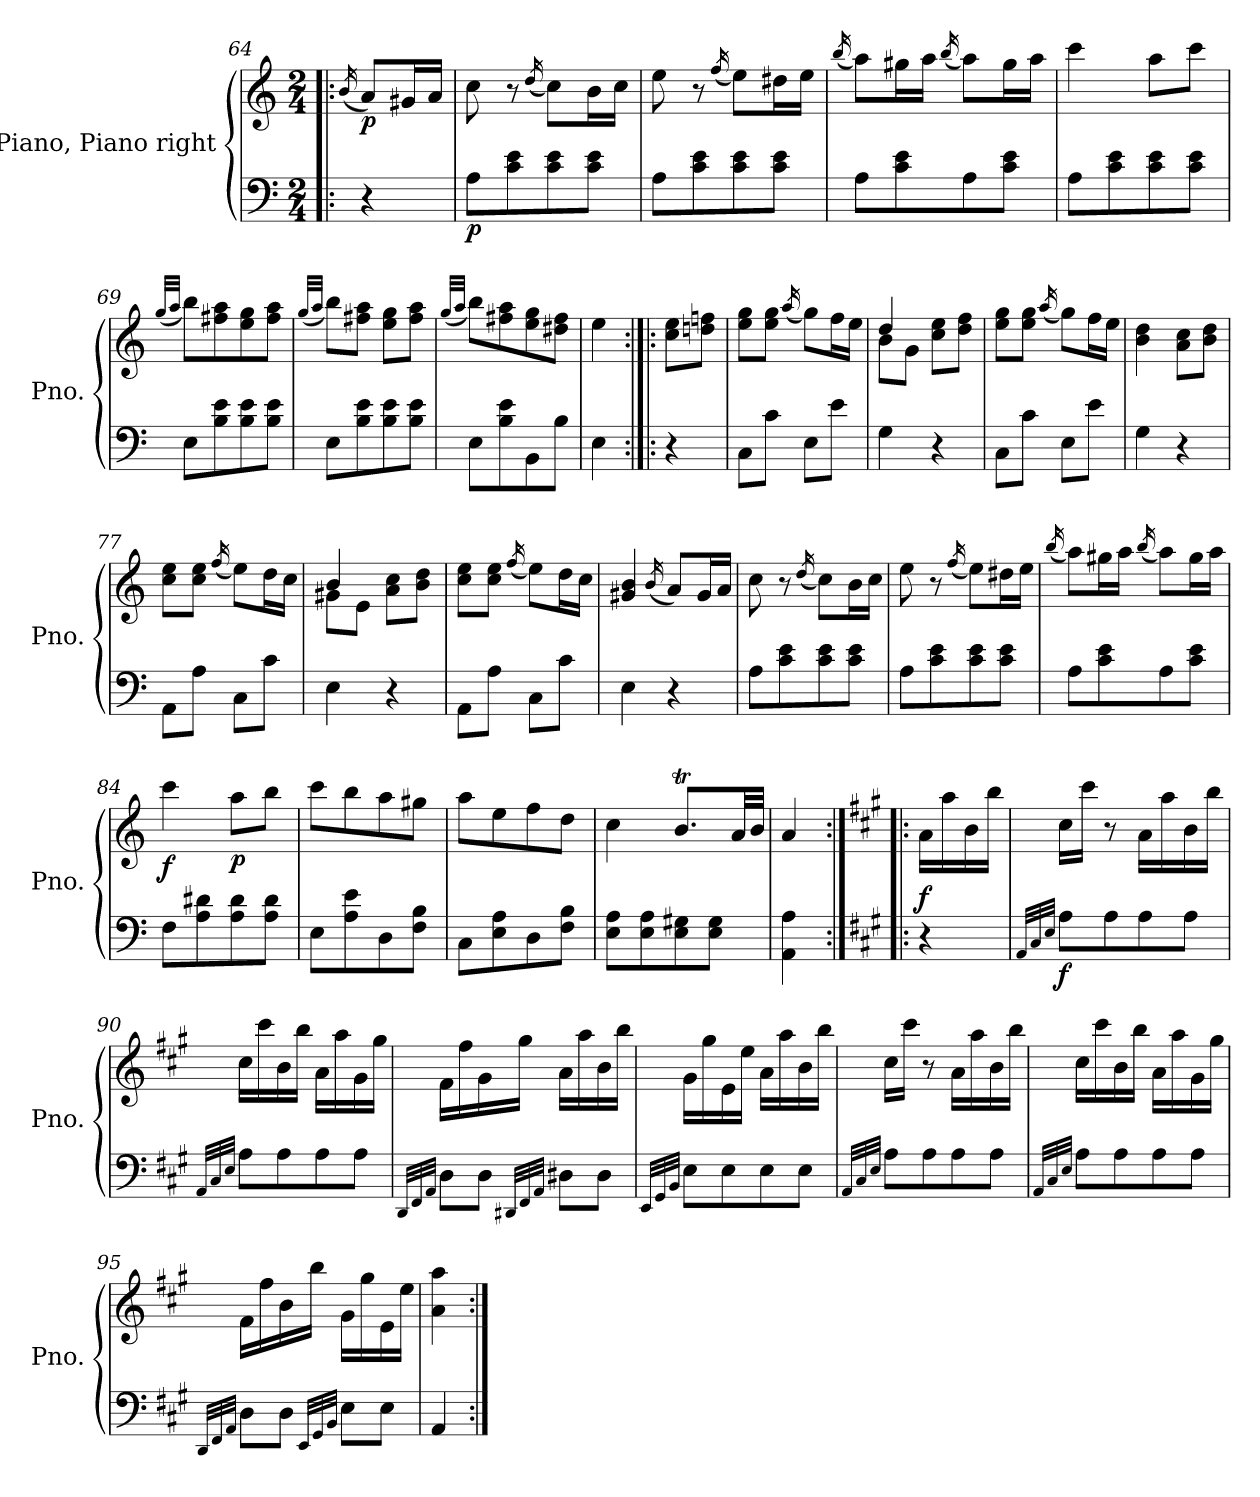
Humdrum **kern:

**kern	**kern	**dynam
*part1	*part1	*part1
*staff2	*staff1	*staff1/2
*I"Piano, Piano right	*	*
*I'Pno.	*	*
*clefF4	*clefG2	*
*k[]	*k[]	*
*M2/4	*M2/4	*
=64X6!|:	=64X6!|:	=64X6!|:
.	(<16qb/	.
!	!	!LO:DY:b
4r	8a/L)	p
.	16g#X/L	.
.	16a/JJ	.
=65	=65	=65
!	!	!LO:DY:b=2
8A\L	8cc\	p
8c\ 8e\	8r	.
.	(<16qdd/	.
8c\ 8e\	8cc\L)	.
8c\ 8e\J	16b\L	.
.	16cc\JJ	.
=66	=66	=66
8A\L	8ee\	.
8c\ 8e\	8r	.
.	(<16qff/	.
8c\ 8e\	8ee\L)	.
8c\ 8e\J	16dd#X\L	.
.	16ee\JJ	.
!!LO:LB:g=z
=67	=67	=67
.	(<16qbb/	.
8A\L	8aa\L)	.
8c\ 8e\	16gg#X\L	.
.	16aa\JJ	.
.	(<16qbb/	.
8A\	8aa\L)	.
8c\ 8e\J	16gg#\L	.
.	16aa\JJ	.
=68	=68	=68
8A\L	4ccc\	.
8c\ 8e\	.	.
8c\ 8e\	8aa\L	.
8c\ 8e\J	8ccc\J	.
=69	=69	=69
.	(<32qgg/LLL	.
.	32qaa/JJJ	.
8E\L	8bb\L)	.
8B\ 8e\	8ff#X\ 8aa\	.
8B\ 8e\	8ee\ 8gg\	.
8B\ 8e\J	8ff#\ 8aa\J	.
=70	=70	=70
.	(<32qgg/LLL	.
.	32qaa/JJJ	.
8E\L	8bb\L)	.
8B\ 8e\	8ff#X\ 8aa\J	.
8B\ 8e\	8ee\ 8gg\L	.
8B\ 8e\J	8ff#\ 8aa\J	.
=71	=71	=71
.	(<32qgg/LLL	.
.	32qaa/JJJ	.
8E\L	8bb\L)	.
8B\ 8e\	8ff#X\ 8aa\	.
8BB\	8ee\ 8gg\	.
8B\J	8dd#X\ 8ff#\J	.
=72	=72	=72
4E\	4ee\	.
=72X7:|!|:	=72X7:|!|:	=72X7:|!|:
4r	8cc\ 8ee\L	.
.	8ddn\ 8ffn\J	.
!!LO:LB:g=z
=73	=73	=73
8C\L	8ee\ 8gg\L	.
8c\J	8ee\ 8gg\J	.
.	(<16qaa/	.
8E\L	8gg\L)	.
8e\J	16ff\L	.
.	16ee\JJ	.
=74	=74	=74
*	*^	*
4G\	4dd/	8b\L	.
.	.	8g\J	.
4r	8cc\ 8ee\L	4ryy	.
.	8dd\ 8ff\J	.	.
*	*v	*v	*
=75	=75	=75
8C\L	8ee\ 8gg\L	.
8c\J	8ee\ 8gg\J	.
.	(<16qaa/	.
8E\L	8gg\L)	.
8e\J	16ff\L	.
.	16ee\JJ	.
=76	=76	=76
4G\	4b\ 4dd\	.
4r	8a\ 8cc\L	.
.	8b\ 8dd\J	.
=77	=77	=77
8AA\L	8cc\ 8ee\L	.
8A\J	8cc\ 8ee\J	.
.	(<16qff/	.
8C\L	8ee\L)	.
8c\J	16dd\L	.
.	16cc\JJ	.
=78	=78	=78
*	*^	*
4E\	4b/	8g#X\L	.
.	.	8e\J	.
4r	8a\ 8cc\L	4ryy	.
.	8b\ 8dd\J	.	.
*	*v	*v	*
=79	=79	=79
8AA\L	8cc\ 8ee\L	.
8A\J	8cc\ 8ee\J	.
.	(<16qff/	.
8C\L	8ee\L)	.
8c\J	16dd\L	.
.	16cc\JJ	.
=80	=80	=80
4E\	4g#X/ 4b/	.
.	(<16qb/	.
4r	8a/L)	.
.	16g#/L	.
.	16a/JJ	.
!!LO:LB:g=z
=81	=81	=81
8A\L	8cc\	.
8c\ 8e\	8r	.
.	(<16qdd/	.
8c\ 8e\	8cc\L)	.
8c\ 8e\J	16b\L	.
.	16cc\JJ	.
=82	=82	=82
8A\L	8ee\	.
8c\ 8e\	8r	.
.	(<16qff/	.
8c\ 8e\	8ee\L)	.
8c\ 8e\J	16dd#X\L	.
.	16ee\JJ	.
=83	=83	=83
.	(<16qbb/	.
8A\L	8aa\L)	.
8c\ 8e\	16gg#X\L	.
.	16aa\JJ	.
.	(<16qbb/	.
8A\	8aa\L)	.
8c\ 8e\J	16gg#\L	.
.	16aa\JJ	.
=84	=84	=84
!	!	!LO:DY:b
8F\L	4ccc\	f
8A\ 8d#X\	.	.
!	!	!LO:DY:b
8A\ 8d#\	8aa\L	p
8A\ 8d#\J	8bb\J	.
=85	=85	=85
8E\L	8ccc\L	.
8A\ 8e\	8bb\	.
8D\	8aa\	.
8F\ 8B\J	8gg#X\J	.
=86	=86	=86
8C\L	8aa\L	.
8E\ 8A\	8ee\	.
8D\	8ff\	.
8F\ 8B\J	8dd\J	.
=87	=87	=87
8E\ 8A\L	4cc\	.
8E\ 8A\	.	.
8E\ 8G#X\	8.bt/L	.
8E\ 8G#\J	.	.
.	32a/LL	.
.	32b/JJJ	.
!!LO:LB:g=z
=88	=88	=88
4AA\ 4A\	4a/	.
=88X8:|!|:	=88X8:|!|:	=88X8:|!|:
*k[f#c#g#]	*k[f#c#g#]	*
!	!	!LO:DY:a=2
4r	16a\LL	f
.	16aa\	.
.	16b\	.
.	16bb\JJ	.
=89	=89	=89
32qAA/LLL	.	.
32qC#/	.	.
32qE/JJJ	.	.
!	!	!LO:DY:b=2
8A\L	16cc#\LL	f
.	16ccc#\JJ	.
8A\	8r	.
8A\	16a\LL	.
.	16aa\	.
8A\J	16b\	.
.	16bb\JJ	.
=90	=90	=90
32qAA/LLL	.	.
32qC#/	.	.
32qE/JJJ	.	.
8A\L	16cc#\LL	.
.	16ccc#\	.
8A\	16b\	.
.	16bb\JJ	.
8A\	16a\LL	.
.	16aa\	.
8A\J	16g#\	.
.	16gg#\JJ	.
=91	=91	=91
32qDD/LLL	.	.
32qFF#/	.	.
32qAA/JJJ	.	.
8D\L	16f#\LL	.
.	16ff#\	.
8D\J	16g#\	.
.	16gg#\JJ	.
32qDD#X/LLL	.	.
32qFF#/	.	.
32qAA/JJJ	.	.
8D#X\L	16a\LL	.
.	16aa\	.
8D#\J	16b\	.
.	16bb\JJ	.
!!LO:PB:g=z
=92	=92	=92
32qEE/LLL	.	.
32qGG#/	.	.
32qBB/JJJ	.	.
8E\L	16g#\LL	.
.	16gg#\	.
8E\	16e\	.
.	16ee\JJ	.
8E\	16a\LL	.
.	16aa\	.
8E\J	16b\	.
.	16bb\JJ	.
=93	=93	=93
32qAA/LLL	.	.
32qC#/	.	.
32qE/JJJ	.	.
8A\L	16cc#\LL	.
.	16ccc#\JJ	.
8A\	8r	.
8A\	16a\LL	.
.	16aa\	.
8A\J	16b\	.
.	16bb\JJ	.
=94	=94	=94
32qAA/LLL	.	.
32qC#/	.	.
32qE/JJJ	.	.
8A\L	16cc#\LL	.
.	16ccc#\	.
8A\	16b\	.
.	16bb\JJ	.
8A\	16a\LL	.
.	16aa\	.
8A\J	16g#\	.
.	16gg#\JJ	.
=95	=95	=95
32qDD/LLL	.	.
32qFF#/	.	.
32qAA/JJJ	.	.
8D\L	16f#\LL	.
.	16ff#\	.
8D\J	16b\	.
.	16bb\JJ	.
32qEE/LLL	.	.
32qGG#/	.	.
32qBB/JJJ	.	.
8E\L	16g#\LL	.
.	16gg#\	.
8E\J	16e\	.
.	16ee\JJ	.
=96	=96	=96
4AA/	4a\ 4aa\	.
=:|!	=:|!	=:|!
*-	*-	*-
